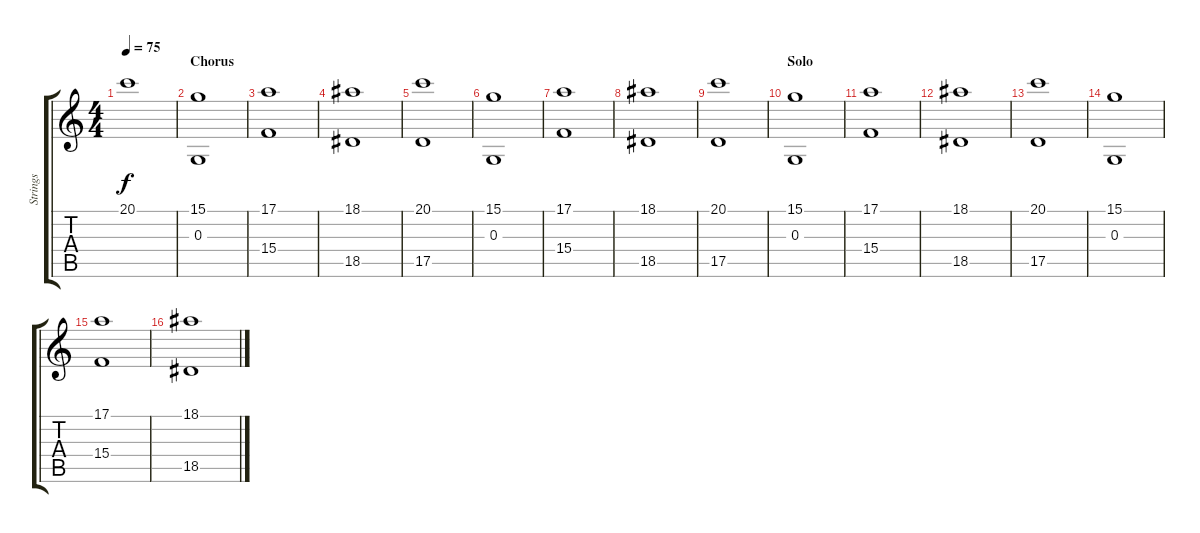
\track ("Strings" "Strings") {instrument stringensemble1}
\staff {score tabs}
\tuning (E4 B3 G3 D3 A2 E2) {hide}
\ts (4 4)
\tempo 75
\clef g2
\ks c
20.1.1{dy f} |
\section ("" "Chorus")
(15.1 0.3).1 |
(17.1 15.4).1 |
(18.1 18.5).1 |
(20.1 17.5).1 |
(15.1 0.3).1 |
(17.1 15.4).1 |
(18.1 18.5).1 |
(20.1 17.5).1 |
\section ("" "Solo")
(15.1 0.3).1 |
(17.1 15.4).1 |
(18.1 18.5).1 |
(20.1 17.5).1 |
(15.1 0.3).1 |
(17.1 15.4).1 |
(18.1 18.5).1
